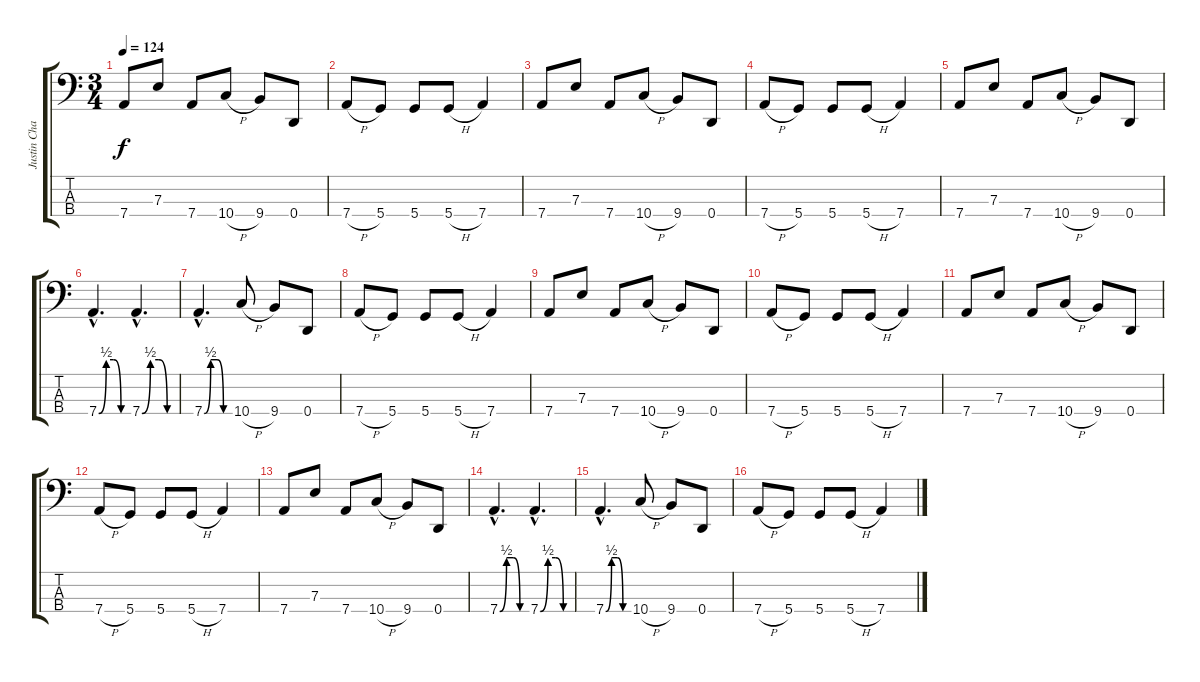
\track ("Justin Chancellor" "Justin Cha") {instrument electricbasspick}
\staff {score tabs}
\tuning (G2 D2 A1 D1) {hide}
\ts (3 4)
\tempo 124
\clef f4
\ks c
7.4.8{dy f} 7.3.8 7.4.8 10.4{h}.8 9.4.8 0.4.8 |
7.4{h}.8 5.4.8 5.4.8 5.4{h}.8 7.4.4 |
7.4.8 7.3.8 7.4.8 10.4{h}.8 9.4.8 0.4.8 |
7.4{h}.8 5.4.8 5.4.8 5.4{h}.8 7.4.4 |
7.4.8 7.3.8 7.4.8 10.4{h}.8 9.4.8 0.4.8 |
7.4{be (custom 0 0 15 2 30 2 45 0 60 0) hac}.4{d} 7.4{be (custom 0 0 15 2 30 2 45 0 60 0) hac}.4{d} |
7.4{be (custom 0 0 15 2 30 2 45 0 60 0) hac}.4{d} 10.4{h}.8 9.4.8 0.4.8 |
7.4{h}.8 5.4.8 5.4.8 5.4{h}.8 7.4.4 |
7.4.8 7.3.8 7.4.8 10.4{h}.8 9.4.8 0.4.8 |
7.4{h}.8 5.4.8 5.4.8 5.4{h}.8 7.4.4 |
7.4.8 7.3.8 7.4.8 10.4{h}.8 9.4.8 0.4.8 |
7.4{h}.8 5.4.8 5.4.8 5.4{h}.8 7.4.4 |
7.4.8 7.3.8 7.4.8 10.4{h}.8 9.4.8 0.4.8 |
7.4{be (custom 0 0 15 2 30 2 45 0 60 0) hac}.4{d} 7.4{be (custom 0 0 15 2 30 2 45 0 60 0) hac}.4{d} |
7.4{be (custom 0 0 15 2 30 2 45 0 60 0) hac}.4{d} 10.4{h}.8 9.4.8 0.4.8 |
7.4{h}.8 5.4.8 5.4.8 5.4{h}.8 7.4.4
